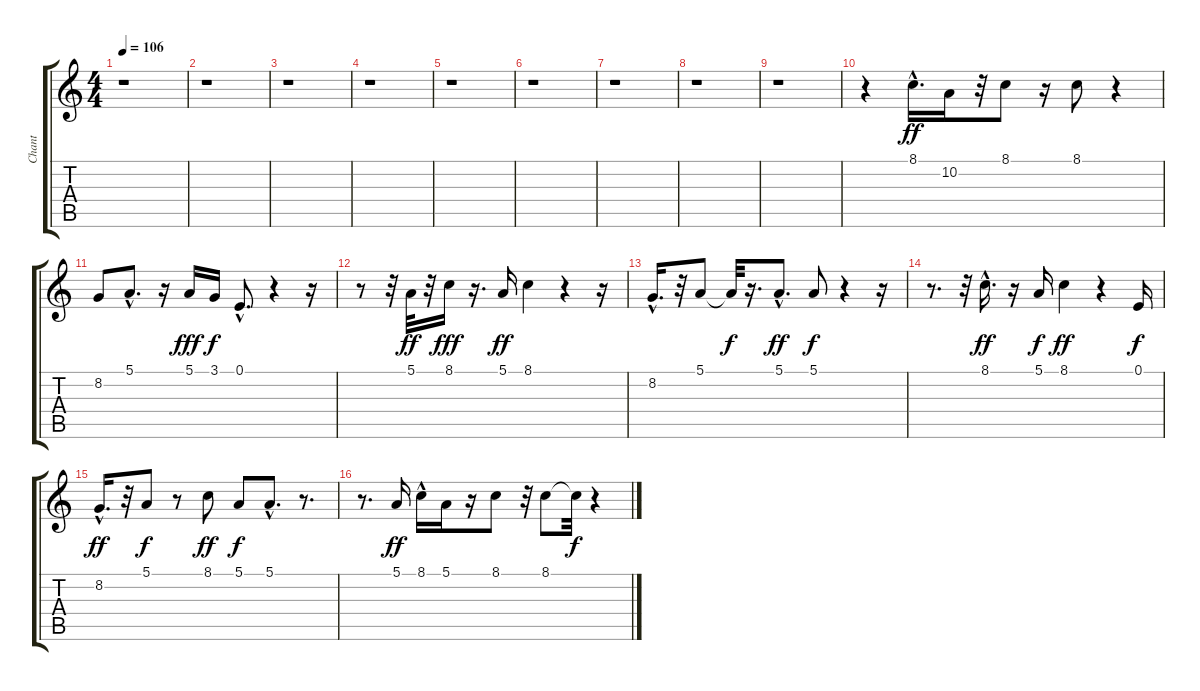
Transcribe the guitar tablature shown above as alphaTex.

\track ("Chant" "Chant") {instrument harmonica}
\staff {score tabs}
\tuning (E4 B3 G3 D3 A2 E2) {hide}
\ts (4 4)
\tempo 106
\clef g2
\ks c
r.1{dy ff instrument harmonica} |
r.1 |
r.1 |
r.1 |
r.1 |
r.1 |
r.1 |
r.1 |
r.1 |
r.4 8.1{hac}.16{d} 10.2.16 r.32 8.1.8 r.16 8.1.8 r.4 |
8.2.8 5.1{hac}.8{d} r.16 5.1.16{dy fff} 3.1.16{dy f} 0.1{hac}.8{d} r.4 r.16 |
r.8 r.32 5.1.32{dy ff} r.32 8.1.16{dy fff} r.16{d} 5.1.16{dy ff} 8.1.4 r.4 r.16 |
8.2{hac}.16{d} r.32 5.1.8 5.1{t}.32{dy f} r.16{d} 5.1{hac}.8{d dy ff} 5.1.8{dy f} r.4 r.16 |
r.8{d} r.32 8.1{hac}.16{d dy ff} r.16 5.1.16{dy f} 8.1.4{dy ff} r.4 0.1.16{dy f} |
8.2{hac}.16{d dy ff} r.32 5.1.8{dy f} r.8 8.1.8{dy ff} 5.1.8{dy f} 5.1{hac}.8{d} r.8{d} |
r.8{d} 5.1.16{dy ff} 8.1{hac}.16 5.1.16 r.16 8.1.8 r.32 8.1.8 8.1{t}.32{dy f} r.4
